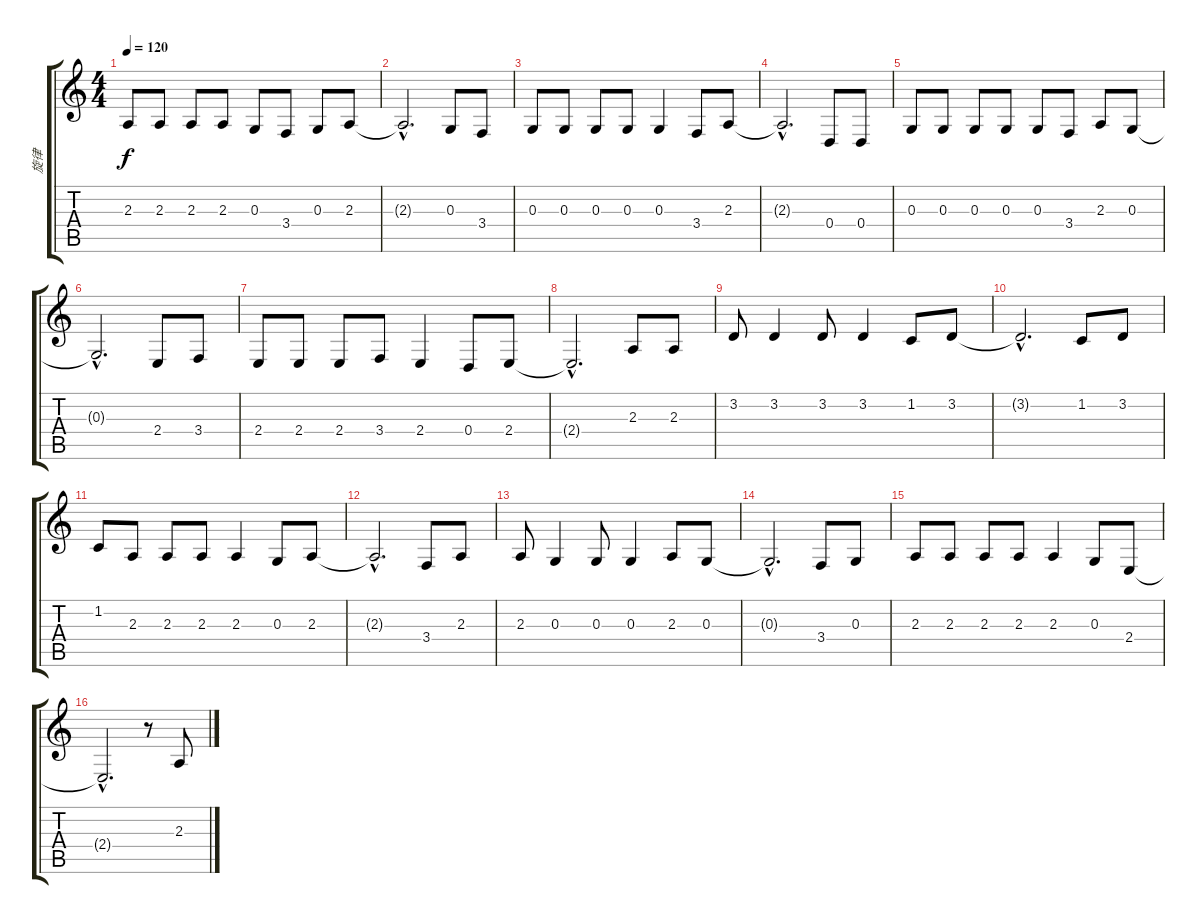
\track ("旋律" "旋律") {instrument acousticgrandpiano}
\staff {score tabs}
\tuning (E4 B3 G3 D3 A2 E2) {hide}
\ts (4 4)
\tempo 120
\clef g2
\ks c
2.3.8{dy f} 2.3.8 2.3.8 2.3.8 0.3.8 3.4.8 0.3.8 2.3.8 |
2.3{hac t}.2{d} 0.3.8 3.4.8 |
0.3.8 0.3.8 0.3.8 0.3.8 0.3.4 3.4.8 2.3.8 |
2.3{hac t}.2{d} 0.4.8 0.4.8 |
0.3.8 0.3.8 0.3.8 0.3.8 0.3.8 3.4.8 2.3.8 0.3.8 |
0.3{hac t}.2{d} 2.4.8 3.4.8 |
2.4.8 2.4.8 2.4.8 3.4.8 2.4.4 0.4.8 2.4.8 |
2.4{hac t}.2{d} 2.3.8 2.3.8 |
3.2.8 3.2.4 3.2.8 3.2.4 1.2.8 3.2.8 |
3.2{hac t}.2{d} 1.2.8 3.2.8 |
1.2.8 2.3.8 2.3.8 2.3.8 2.3.4 0.3.8 2.3.8 |
2.3{hac t}.2{d} 3.4.8 2.3.8 |
2.3.8 0.3.4 0.3.8 0.3.4 2.3.8 0.3.8 |
0.3{hac t}.2{d} 3.4.8 0.3.8 |
2.3.8 2.3.8 2.3.8 2.3.8 2.3.4 0.3.8 2.4.8 |
2.4{hac t}.2{d} r.8 2.3.8
